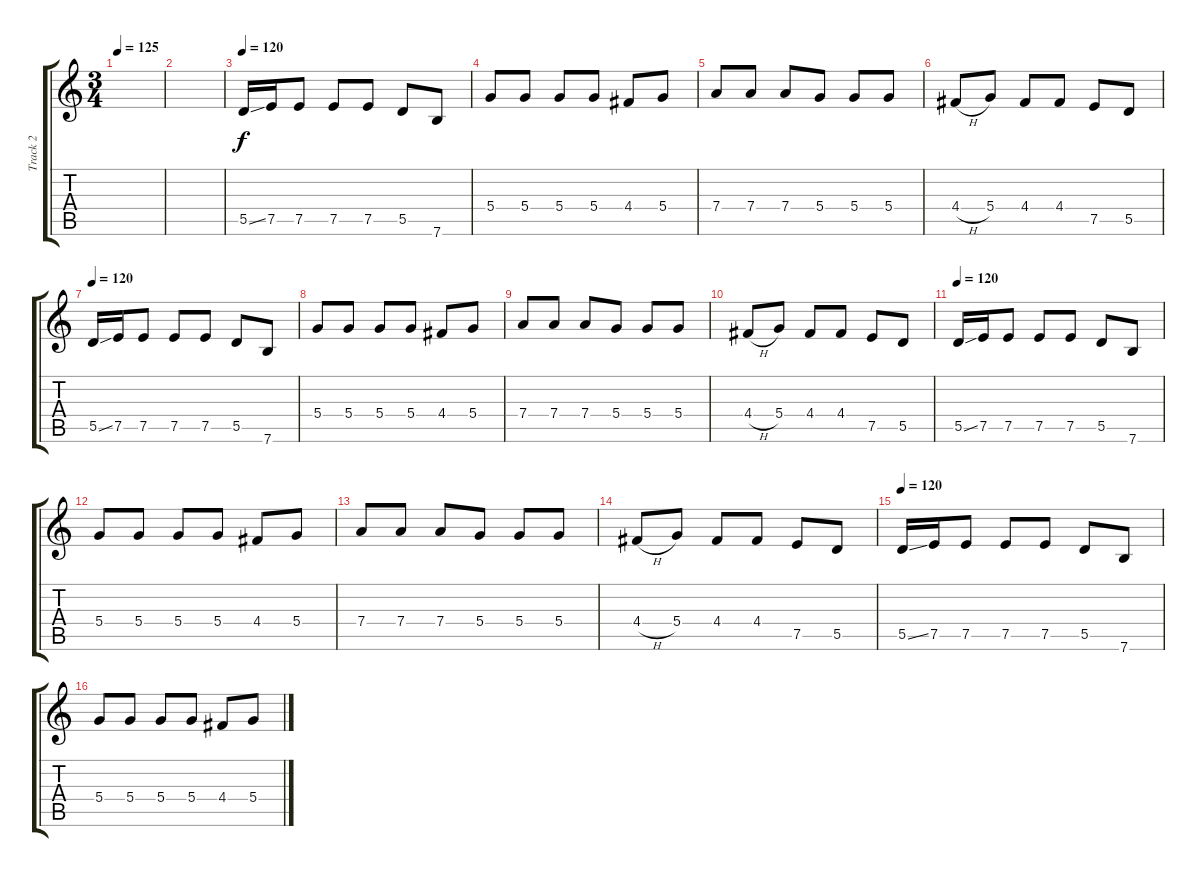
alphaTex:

\track ("Track 2" "Track 2") {instrument electricguitarjazz}
\staff {score tabs}
\tuning (E4 B3 G3 D3 A2 E2) {hide}
\ts (3 4)
\tempo 125
\clef g2
\ks c
|
|
\tempo 120
5.5{ss}.16 7.5.16 7.5.8 7.5.8 7.5.8 5.5.8 7.6.8 |
5.4.8 5.4.8 5.4.8 5.4.8 4.4.8 5.4.8 |
7.4.8 7.4.8 7.4.8 5.4.8 5.4.8 5.4.8 |
4.4{h}.8 5.4.8 4.4.8 4.4.8 7.5.8 5.5.8 |
\tempo 120
5.5{ss}.16 7.5.16 7.5.8 7.5.8 7.5.8 5.5.8 7.6.8 |
5.4.8 5.4.8 5.4.8 5.4.8 4.4.8 5.4.8 |
7.4.8 7.4.8 7.4.8 5.4.8 5.4.8 5.4.8 |
4.4{h}.8 5.4.8 4.4.8 4.4.8 7.5.8 5.5.8 |
\tempo 120
5.5{ss}.16 7.5.16 7.5.8 7.5.8 7.5.8 5.5.8 7.6.8 |
5.4.8 5.4.8 5.4.8 5.4.8 4.4.8 5.4.8 |
7.4.8 7.4.8 7.4.8 5.4.8 5.4.8 5.4.8 |
4.4{h}.8 5.4.8 4.4.8 4.4.8 7.5.8 5.5.8 |
\tempo 120
5.5{ss}.16 7.5.16 7.5.8 7.5.8 7.5.8 5.5.8 7.6.8 |
5.4.8 5.4.8 5.4.8 5.4.8 4.4.8 5.4.8
